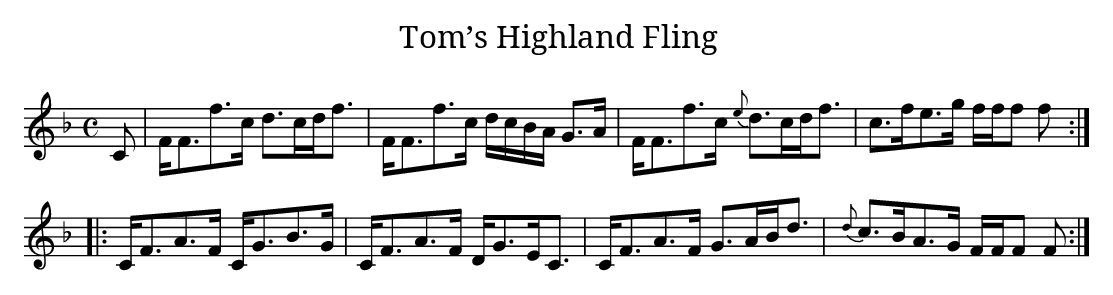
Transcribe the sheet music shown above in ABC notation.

X:1
T:Tom’s Highland Fling
M:C
L:1/16
K:F
C2|FF3f3c d3cdf3|FF3f3c dcBA G3A|FF3f3c {e}d3cdf3|c3fe3g fff2 f2:|
|:CF3A3F CG3B3G|CF3A3F DG3EC3|CF3A3F G3ABd3|{d}c3BA3G FFF2 F2:|]
